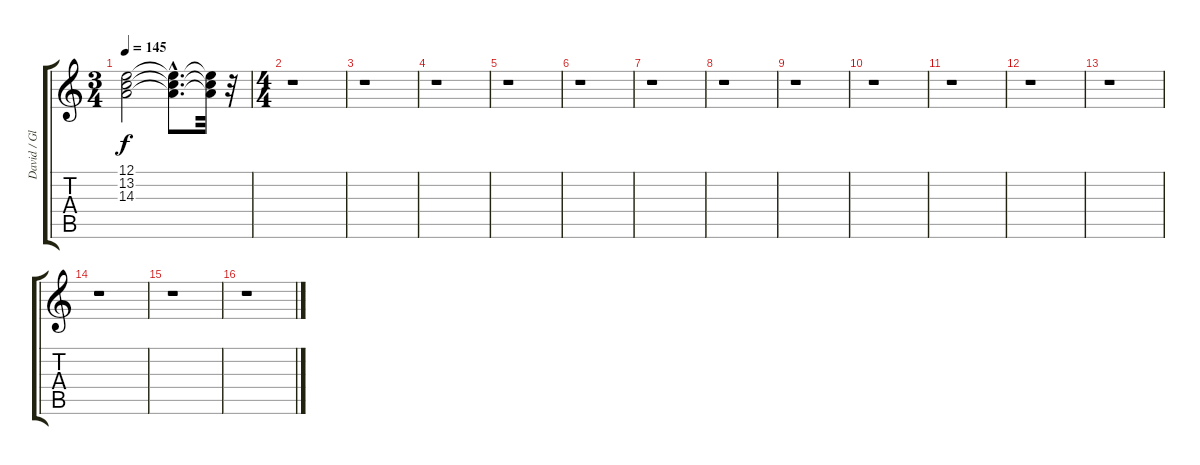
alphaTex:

\track ("David / Glenn" "David / Gl") {instrument choiraahs}
\staff {score tabs}
\tuning (E4 B3 G3 D3 A2 E2) {hide}
\ts (3 4)
\tempo 145
\clef g2
\ks c
(12.1{t} 13.2{t} 14.3{t}).2{dy f} (12.1{hac t} 13.2{hac t} 14.3{hac t}).8{d} (12.1{t} 13.2{t} 14.3{t}).32 r.32 |
\ts (4 4)
r.1 |
r.1 |
r.1 |
r.1 |
r.1 |
r.1 |
r.1 |
r.1 |
r.1 |
r.1 |
r.1 |
r.1 |
r.1 |
r.1 |
r.1
